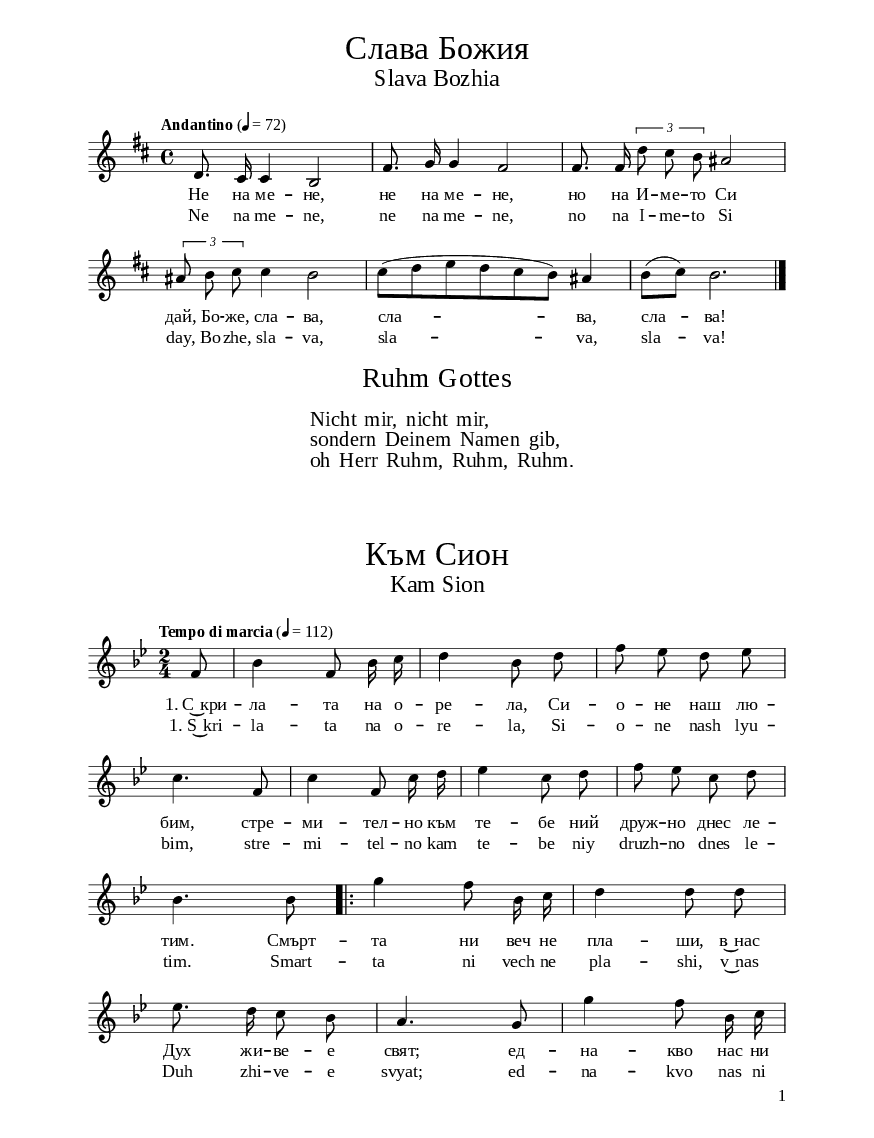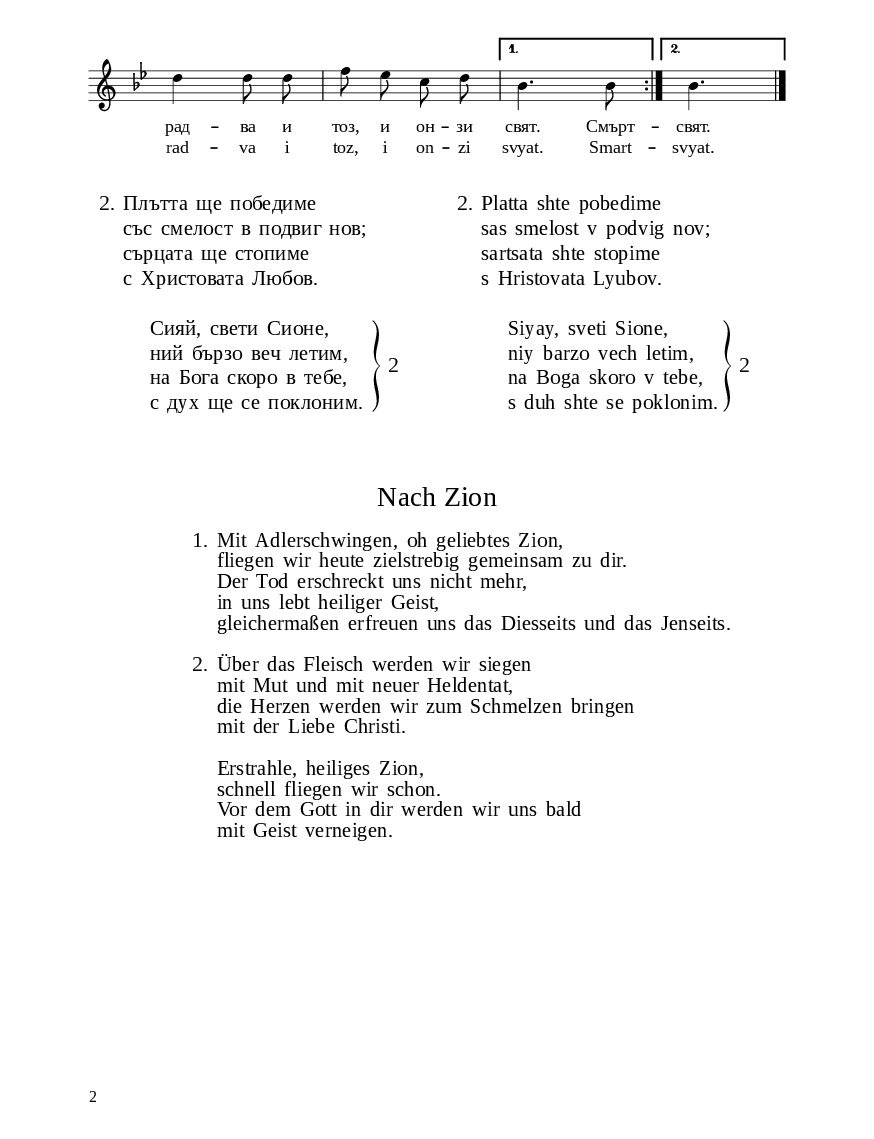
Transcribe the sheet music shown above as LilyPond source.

\version "2.24.1"

% include paper part and global functions
\include "include/globals.ily"
"rightBraces054" = \markup {
  \column {
    % repeat braces
    \translate #'(0 . -15 )
    \right-brace #44
  }
  \column {
    % repeat numbers
    \translate #'(0 . -15.6 )
    2
  }
}


\bookpart {
  \label #'ref053
  \tocItem \markup "Слава Божия – Slava Bozhia"
  \include "include/bookpart-paper.ily"
  \score {
    \include "include/score-layout.ily"

    \new Voice \absolute  {
      \clef treble
      \key b \minor
      \time 4/4
      \tempoFunc "Andantino" 4 "72"
      \autoBeamOff

      d'8. cis'16 cis'4 b2 | fis'8. g'16 g'4 fis'2 | fis'8. fis'16 \tupletUp \tuplet 3/2 {  d''8 cis'' b'8 } ais'2 | \break
      \times 2/3  { ais'8 b' cis''8 } cis''4 b'2 | cis''8 [( d'' e'' d'' cis'' b' )] ais'4 | b'8 [( cis'' )] b'2. \bar "|."
    }

    \addlyrics {
      Не на ме -- не, не на ме -- не, но на И -- ме -- то Си
      дай, Бо -- же, сла -- ва, сла -- ва, сла -- ва!
    }

    \addlyrics {
      Ne na me -- ne, ne na me -- ne, no na I -- me -- to Si
      day, Bo -- zhe, sla -- va, sla -- va, sla -- va!
    }
    \header {
      title = \titleFunc "Слава Божия" "Slava Bozhia"
    }

    \midi{}

  } % score

  % include foreign translation(s) of the song
  \version "2.24.1"

\markup \fill-line { \fontsize #deTitleFontSize "Ruhm Gottes" }
\markup \null
\markup \null
\markup \fontsize #deCoupletFontSize {
  \hspace #20
  \override #`(baseline-skip . ,deCoupletBaselineSkip)

  \column {
    \line { " " Nicht mir, nicht mir, }
    \line { " " sondern Deinem Namen gib,}
    \line { " " oh Herr Ruhm, Ruhm, Ruhm.}
  }
}


  \markup \empty-three

   \label #'ref054
  \tocItem \markup "Към Сион – Kam Sion"

  \include "include/bookpart-paper.ily"


  \score {
    \include "include/score-layout.ily"

    \new Voice \absolute  {
      \clef treble
      \key bes \major
      \time 2/4

      \tempoFunc "Tempo di marcia" 4 "112"
      \autoBeamOff
     
      \partial 8
      f'8 |  bes'4 f'8 bes'16 c'' | d''4 bes'8 d'' | f''8 es'' d'' es'' \break |

      c''4. f'8 | c''4 f'8 c''16 d'' | es''4 c''8 d'' | f''8 es'' c'' d'' \break |

      bes'4. bes'8 \repeat volta 2 {
        | g''4 f''8 bes'16 c'' d''4 d''8 d'' \break |

        es''8. d''16 c''8 bes' | a'4. g'8 | g''4 f''8 bes'16 c'' \break |

        d''4 d''8 d'' | f''8 es'' c'' d'' |
      } \alternative {
        { bes'4. bes'8 | }
        {bes'4.   \break }
      } \bar "|."
    }

    \addlyrics {
      "1. С~кри" -- ла -- та на о -- ре -- ла, Си -- о -- не наш лю --
      бим, стре -- ми -- тел -- но към те -- бе ний друж -- но днес ле --
      тим. Смърт -- та ни веч не пла -- ши, в~нас
      Дух жи -- ве -- е свят; ед -- на -- кво нас ни
      рад -- ва и тоз, и он -- зи свят. Смърт -- свят.
    }

    \addlyrics {
      "1. S~kri" -- la -- ta na o -- re -- la, Si -- o -- ne nash lyu --
      bim, stre -- mi -- tel -- no kam te -- be niy druzh -- no dnes le --
      tim. Smart -- ta ni vech ne pla -- shi, v~nas
      Duh zhi -- ve -- e svyat; ed -- na -- kvo nas ni
      rad -- va i toz, i on -- zi svyat. Smart -- svyat.
    }


    \header {
      title = \titleFunc "Към Сион" "Kam Sion"
    }

    \midi{}

  } % score


  \markup \fontsize #bgCoupletFontSize {
    \hspace #1
    \override #`(baseline-skip . ,bgCoupletBaselineSkip)
    \column {
      \line {   2. Плътта ще победиме}

      \line {   "   "със смелост в подвиг нов;}

      \line {   "   "сърцата ще стопиме}

      \line {   "   "с Христовата Любов.}

      \line { " " }

      \line {   "        "Сияй, свети Сионе,}

      \line {   "        "ний бързо веч летим,}

      \line {   "        "на Бога скоро в тебе,}

      \line {   "        "с дух ще се поклоним. }
    } \"rightBraces054"

    \hspace #5
    \override #`(baseline-skip . ,bgCoupletBaselineSkip)
    \column {
      \line {   2. Platta shte pobedime}

      \line {   "   "sas smelost v podvig nov;}

      \line {   "   "sartsata shte stopime}

      \line {   "   "s Hristovata Lyubov.}

      \line { " " }

      \line {   "        "Siyay, sveti Sione,}

      \line {   "        "niy barzo vech letim,}

      \line {   "        "na Boga skoro v tebe,}

      \line {   "        "s duh shte se poklonim. }
    } \"rightBraces054"
  } % markup
  \markup \empty-three

  \version "2.24.1"

\markup \fill-line { \fontsize #deTitleFontSize "Nach Zion" }
\markup \null
\markup \null
\markup \fontsize #deCoupletFontSize {
  \hspace #10
  \override #`(baseline-skip . ,deCoupletBaselineSkip)

  \column {

    \line { 1. Mit Adlerschwingen, oh geliebtes Zion, }

    \line { "   " fliegen wir heute zielstrebig gemeinsam zu dir.}

    \line { "   "Der Tod erschreckt uns nicht mehr, }

    \line { "   "in uns lebt heiliger Geist, }

    \line { "   "gleichermaßen erfreuen uns das Diesseits und das Jenseits.}

    \line { " " }
    \line { 2. Über das Fleisch werden wir siegen}

    \line { "   "mit Mut und mit neuer Heldentat, }

    \line { "   " die Herzen werden wir zum Schmelzen bringen}

    \line { "   " mit der Liebe Christi.}

    \line { " " }
    \line { "   " Erstrahle, heiliges Zion,}

    \line { "   "schnell fliegen wir schon.}

    \line { "   "Vor dem Gott in dir werden wir uns bald }

    \line { "   "mit Geist verneigen.}



  }

}


} % bookpart
